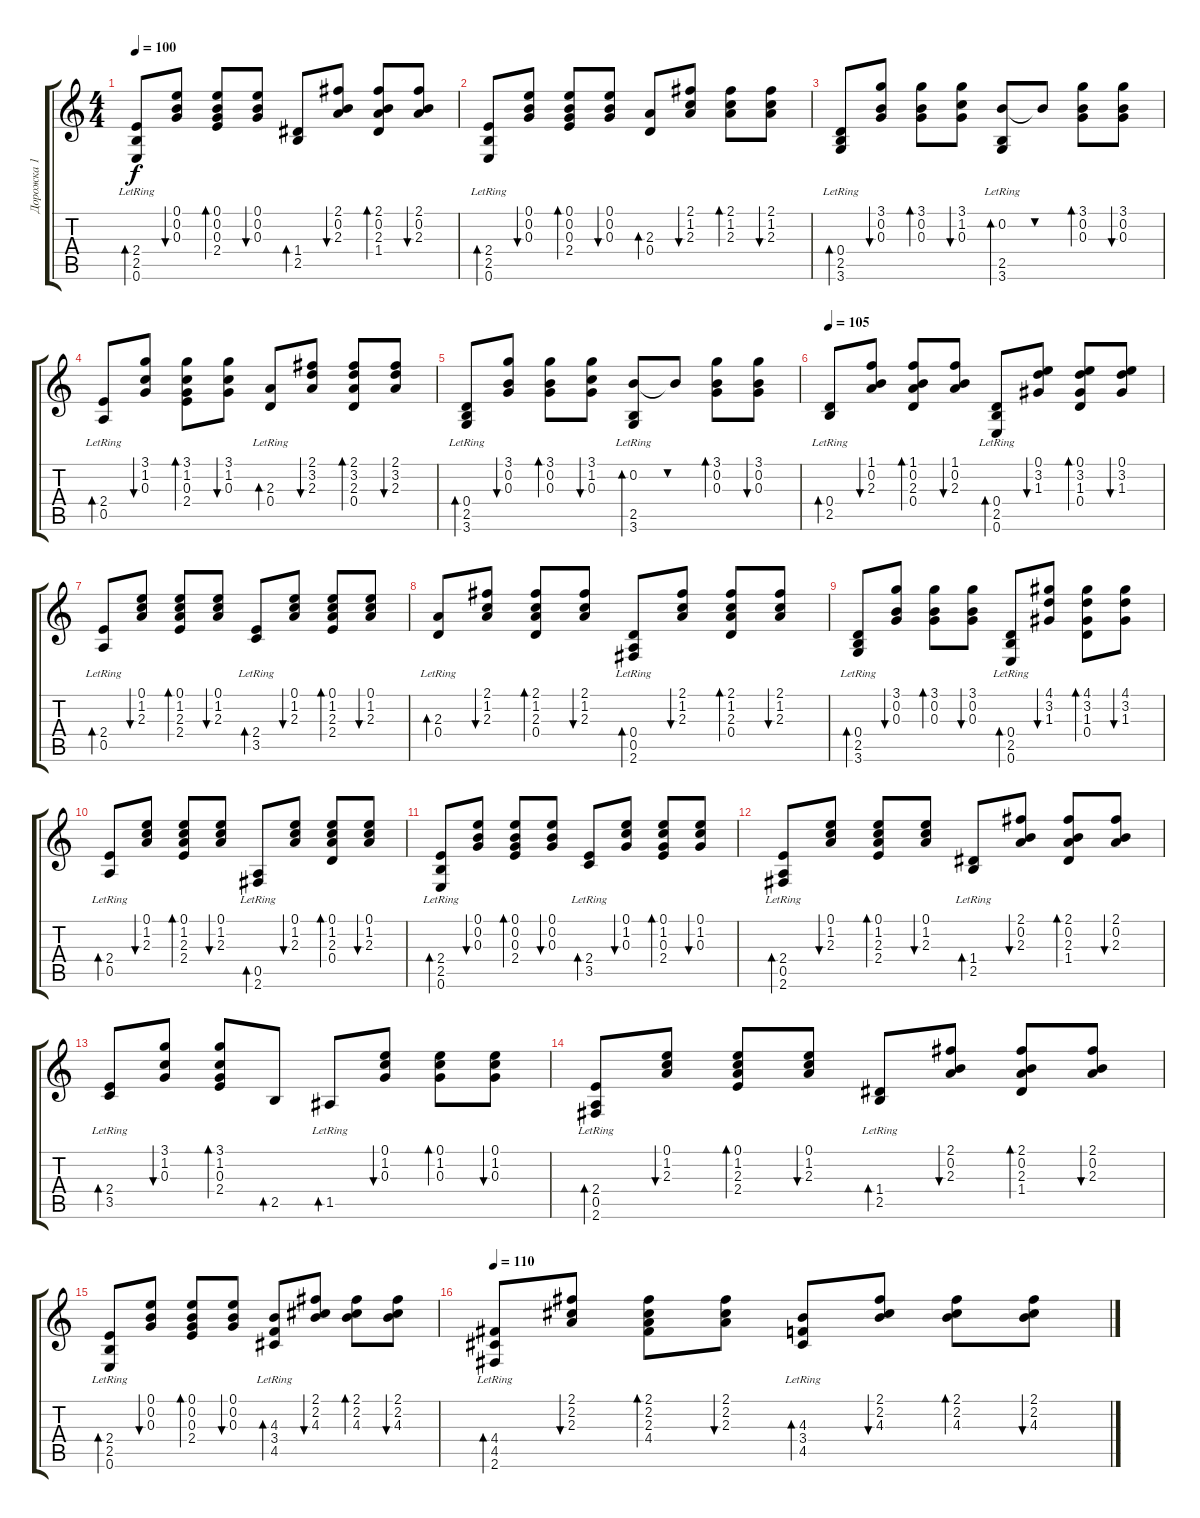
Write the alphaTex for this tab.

\track ("Дорожка 1" "Дорожка 1") {instrument acousticguitarsteel}
\staff {score tabs}
\tuning (E4 B3 G3 D3 A2 E2) {hide}
\ts (4 4)
\tempo 100
\clef g2
\ks c
(2.4 2.5 0.6{lr}).8{bd 60 dy f} (0.1 0.2 0.3).8{bu 60} (0.1 0.2 0.3 2.4).8{bd 60} (0.1 0.2 0.3).8{bu 60} (1.4 2.5).8{bd 60} (2.1 0.2 2.3).8{bu 60} (2.1 0.2 2.3 1.4).8{bd 60} (2.1 0.2 2.3).8{bu 60} |
(2.4 2.5 0.6{lr}).8{bd 60} (0.1 0.2 0.3).8{bu 60} (0.1 0.2 0.3 2.4).8{bd 60} (0.1 0.2 0.3).8{bu 60} (2.3 0.4).8{bd 60} (2.1 1.2 2.3).8{bu 60} (2.1 1.2 2.3).8{bd 60} (2.1 1.2 2.3).8{bu 60} |
(0.4 2.5{lr} 3.6{lr}).8{bd 60} (3.1 0.2 0.3).8{bu 60} (3.1 0.2 0.3).8{bd 60} (3.1 1.2 0.3).8{bu 60} (0.2 2.5 3.6{lr}).8{bd 60} 0.2{t}.8{bu 60} (3.1 0.2 0.3).8{bd 60} (3.1 0.2 0.3).8{bu 60} |
(2.4 0.5{lr}).8{bd 60} (3.1 1.2 0.3).8{bu 60} (3.1 1.2 0.3 2.4).8{bd 60} (3.1 1.2 0.3).8{bu 60} (2.3 0.4{lr}).8{bd 60} (2.1 3.2 2.3).8{bu 60} (2.1 3.2 2.3 0.4).8{bd 60} (2.1 3.2 2.3).8{bu 60} |
(0.4 2.5{lr} 3.6{lr}).8{bd 60} (3.1 0.2 0.3).8{bu 60} (3.1 0.2 0.3).8{bd 60} (3.1 1.2 0.3).8{bu 60} (0.2 2.5 3.6{lr}).8{bd 60} 0.2{t}.8{bu 60} (3.1 0.2 0.3).8{bd 60} (3.1 0.2 0.3).8{bu 60} |
\tempo 105
(0.4 2.5{lr}).8{bd 60} (1.1 0.2 2.3).8{bu 60} (1.1 0.2 2.3 0.4).8{bd 60} (1.1 0.2 2.3).8{bu 60} (0.4 2.5 0.6{lr}).8{bd 60} (0.1 3.2 1.3).8{bu 60} (0.1 3.2 1.3 0.4).8{bd 60} (0.1 3.2 1.3).8{bu 60} |
(2.4 0.5{lr}).8{bd 60} (0.1 1.2 2.3).8{bu 60} (0.1 1.2 2.3 2.4).8{bd 60} (0.1 1.2 2.3).8{bu 60} (2.4 3.5{lr}).8{bd 60} (0.1 1.2 2.3).8{bu 60} (0.1 1.2 2.3 2.4).8{bd 60} (0.1 1.2 2.3).8{bu 60} |
(2.3 0.4{lr}).8{bd 60} (2.1 1.2 2.3).8{bu 60} (2.1 1.2 2.3 0.4).8{bd 60} (2.1 1.2 2.3).8{bu 60} (0.4{lr} 0.5 2.6{lr}).8{bd 60} (2.1 1.2 2.3).8{bu 60} (2.1 1.2 2.3 0.4).8{bd 60} (2.1 1.2 2.3).8{bu 60} |
(0.4 2.5{lr} 3.6{lr}).8{bd 60} (3.1 0.2 0.3).8{bu 60} (3.1 0.2 0.3).8{bd 60} (3.1 0.2 0.3).8{bu 60} (0.4{lr} 2.5 0.6{lr}).8{bd 60} (4.1 3.2 1.3).8{bu 60} (4.1 3.2 1.3 0.4).8{bd 60} (4.1 3.2 1.3).8{bu 60} |
(2.4 0.5{lr}).8{bd 60} (0.1 1.2 2.3).8{bu 60} (0.1 1.2 2.3 2.4).8{bd 60} (0.1 1.2 2.3).8{bu 60} (0.5{lr} 2.6{lr}).8{bd 60} (0.1 1.2 2.3).8{bu 60} (0.1 1.2 2.3 0.4).8{bd 60} (0.1 1.2 2.3).8{bu 60} |
(2.4 2.5 0.6{lr}).8{bd 60} (0.1 0.2 0.3).8{bu 60} (0.1 0.2 0.3 2.4).8{bd 60} (0.1 0.2 0.3).8{bu 60} (2.4 3.5{lr}).8{bd 60} (0.1 1.2 0.3).8{bu 60} (0.1 1.2 0.3 2.4).8{bd 60} (0.1 1.2 0.3).8{bu 60} |
(2.4 0.5{lr} 2.6).8{bd 60} (0.1 1.2 2.3).8{bu 60} (0.1 1.2 2.3 2.4).8{bd 60} (0.1 1.2 2.3).8{bu 60} (1.4 2.5{lr}).8{bd 60} (2.1 0.2 2.3).8{bu 60} (2.1 0.2 2.3 1.4).8{bd 60} (2.1 0.2 2.3).8{bu 60} |
(2.4 3.5{lr}).8{bd 60} (3.1 1.2 0.3).8{bu 60} (3.1 1.2 0.3 2.4).8{bd 60} 2.5.8{bd 60} 1.5{lr}.8{bd 60} (0.1 1.2 0.3).8{bu 60} (0.1 1.2 0.3).8{bd 60} (0.1 1.2 0.3).8{bu 60} |
(2.4 0.5{lr} 2.6).8{bd 60} (0.1 1.2 2.3).8{bu 60} (0.1 1.2 2.3 2.4).8{bd 60} (0.1 1.2 2.3).8{bu 60} (1.4 2.5{lr}).8{bd 60} (2.1 0.2 2.3).8{bu 60} (2.1 0.2 2.3 1.4).8{bd 60} (2.1 0.2 2.3).8{bu 60} |
(2.4 2.5 0.6{lr}).8{bd 60} (0.1 0.2 0.3).8{bu 60} (0.1 0.2 0.3 2.4).8{bd 60} (0.1 0.2 0.3).8{bu 60} (4.3 3.4 4.5{lr}).8{bd 60} (2.1 2.2 4.3).8{bu 60} (2.1 2.2 4.3).8{bd 60} (2.1 2.2 4.3).8{bu 60} |
\tempo 110
(4.4 4.5 2.6{lr}).8{bd 60} (2.1 2.2 2.3).8{bu 60} (2.1 2.2 2.3 4.4).8{bd 60} (2.1 2.2 2.3).8{bu 60} (4.3 3.4 4.5{lr}).8{bd 60} (2.1 2.2 4.3).8{bu 60} (2.1 2.2 4.3).8{bd 60} (2.1 2.2 4.3).8{bu 60}
